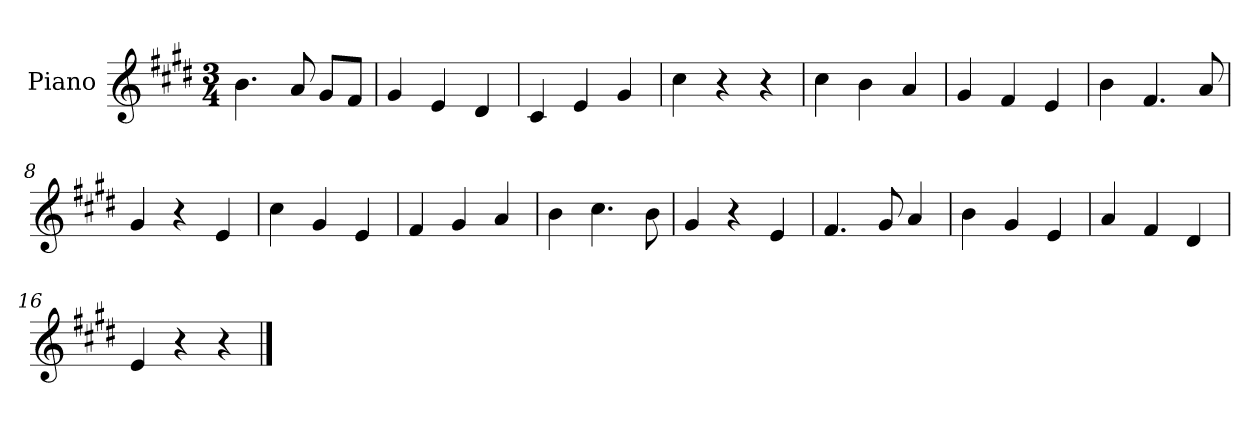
**kern
*part1
*staff1
*I"Piano
*I'Pno.
*clefG2
*k[f#c#g#d#]
*M3/4
*MM120
=1
4.b\
8a/
8g#/L
8f#/J
=2
4g#/
4e/
4d#/
=3
4c#/
4e/
4g#/
=4
4cc#\
4r
4r
=5
4cc#\
4b\
4a/
=6
4g#/
4f#/
4e/
=7
4b\
4.f#/
8a/
=8
4g#/
4r
4e/
=9
4cc#\
4g#/
4e/
=10
4f#/
4g#/
4a/
=11
4b\
4.cc#\
8b\
!!LO:LB:g=z
=12
4g#/
4r
4e/
=13
4.f#/
8g#/
4a/
=14
4b\
4g#/
4e/
=15
4a/
4f#/
4d#/
=16
4e/
4r
4r
==
*-
